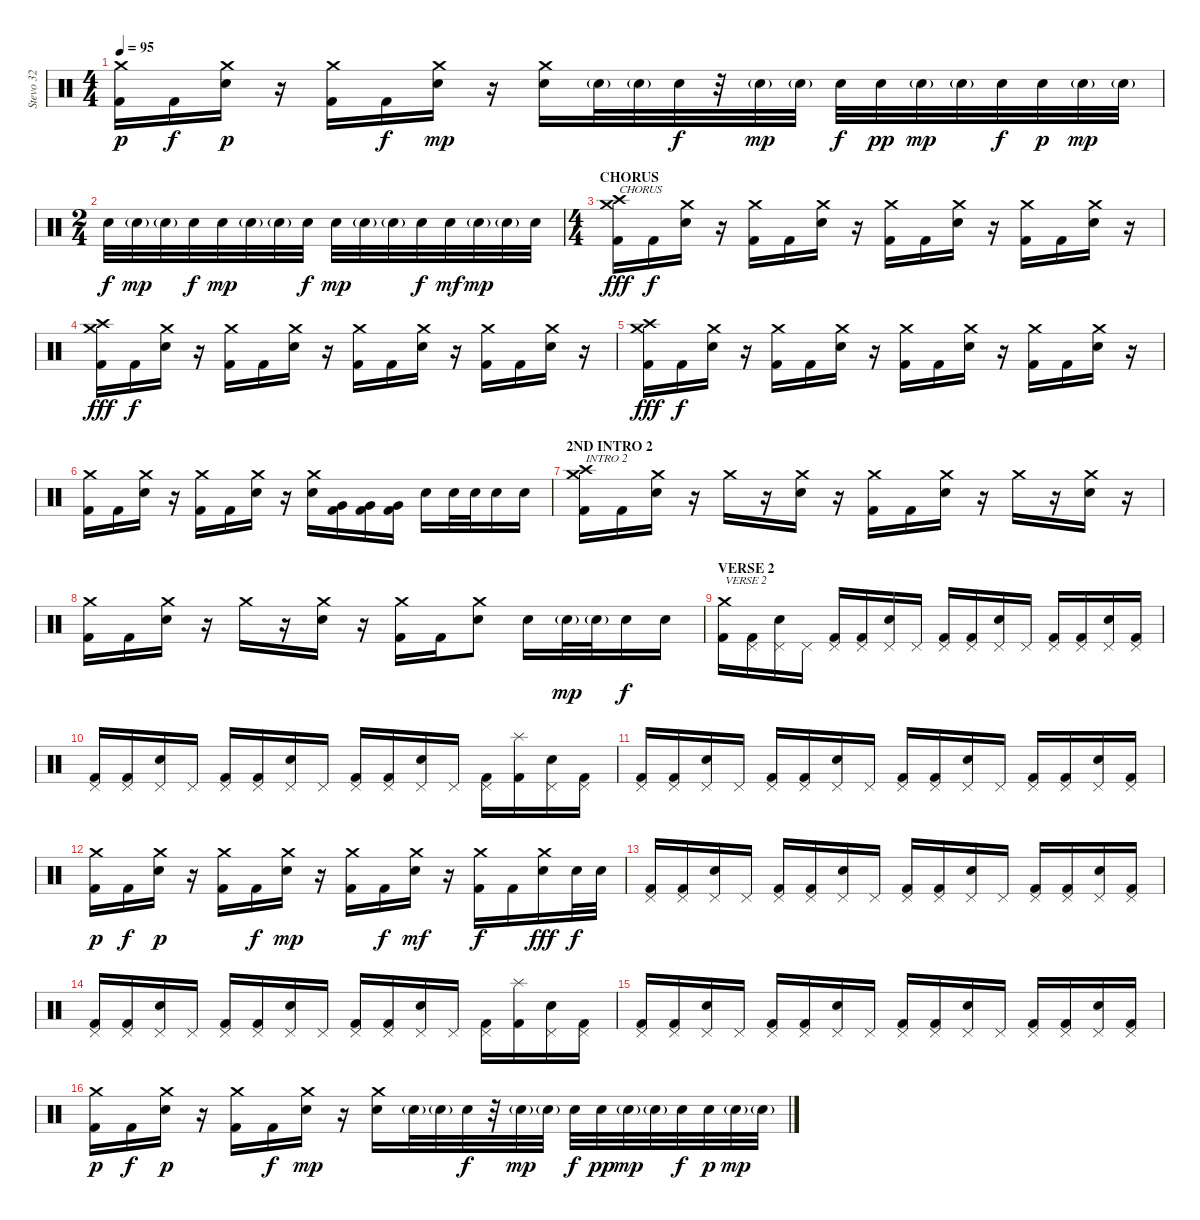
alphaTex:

\track ("Stevo 32" "Stevo 32") {instrument percussion}
\staff {score}
\articulation defaults
\ts (4 4)
\tempo 95
\clef neutral
\ks c
("Crash medium (hit)" "Kick (hit) 2").16{dy p} "Kick (hit) 2".16{dy f} ("Crash medium (hit)" "Electric Snare (hit)").16{dy p} r.16 ("Crash medium (hit)" "Kick (hit) 2").16 "Kick (hit) 2".16{dy f} ("Crash medium (hit)" "Electric Snare (hit)").16{dy mp} r.16 ("Crash medium (hit)" "Electric Snare (hit)").16 "Electric Snare (hit)"{g}.32 "Electric Snare (hit)"{g}.32 "Electric Snare (hit)".32{dy f} r.32 "Electric Snare (hit)"{g}.32{dy mp} "Electric Snare (hit)"{g}.32 "Electric Snare (hit)".32{dy f} "Electric Snare (hit)".32{dy pp} "Electric Snare (hit)"{g}.32{dy mp} "Electric Snare (hit)"{g}.32 "Electric Snare (hit)".32{dy f} "Electric Snare (hit)".32{dy p} "Electric Snare (hit)"{g}.32{dy mp} "Electric Snare (hit)"{g}.32 |
\ts (2 4)
"Electric Snare (hit)".32{dy f} "Electric Snare (hit)"{g}.32{dy mp} "Electric Snare (hit)"{g}.32 "Electric Snare (hit)".32{dy f} "Electric Snare (hit)".32{dy mp} "Electric Snare (hit)"{g}.32 "Electric Snare (hit)"{g}.32 "Electric Snare (hit)".32{dy f} "Electric Snare (hit)".32{dy mp} "Electric Snare (hit)"{g}.32 "Electric Snare (hit)"{g}.32 "Electric Snare (hit)".32{dy f} "Electric Snare (hit)".32{dy mf} "Electric Snare (hit)"{g}.32{dy mp} "Electric Snare (hit)"{g}.32 "Electric Snare (hit)".32 |
\ts (4 4)
\section ("" "CHORUS")
("Crash high (hit)" "Crash medium (hit)" "Kick (hit) 2").16{txt "CHORUS" dy fff} "Kick (hit) 2".16{dy f} ("Crash medium (hit)" "Electric Snare (hit)").16 r.16 ("Crash medium (hit)" "Kick (hit) 2").16 "Kick (hit) 2".16 ("Crash medium (hit)" "Electric Snare (hit)").16 r.16 ("Crash medium (hit)" "Kick (hit) 2").16 "Kick (hit) 2".16 ("Crash medium (hit)" "Electric Snare (hit)").16 r.16 ("Crash medium (hit)" "Kick (hit) 2").16 "Kick (hit) 2".16 ("Crash medium (hit)" "Electric Snare (hit)").16 r.16 |
("Crash high (hit)" "Crash medium (hit)" "Kick (hit) 2").16{dy fff} "Kick (hit) 2".16{dy f} ("Crash medium (hit)" "Electric Snare (hit)").16 r.16 ("Crash medium (hit)" "Kick (hit) 2").16 "Kick (hit) 2".16 ("Crash medium (hit)" "Electric Snare (hit)").16 r.16 ("Crash medium (hit)" "Kick (hit) 2").16 "Kick (hit) 2".16 ("Crash medium (hit)" "Electric Snare (hit)").16 r.16 ("Crash medium (hit)" "Kick (hit) 2").16 "Kick (hit) 2".16 ("Crash medium (hit)" "Electric Snare (hit)").16 r.16 |
("Crash high (hit)" "Crash medium (hit)" "Kick (hit) 2").16{dy fff} "Kick (hit) 2".16{dy f} ("Crash medium (hit)" "Electric Snare (hit)").16 r.16 ("Crash medium (hit)" "Kick (hit) 2").16 "Kick (hit) 2".16 ("Crash medium (hit)" "Electric Snare (hit)").16 r.16 ("Crash medium (hit)" "Kick (hit) 2").16 "Kick (hit) 2".16 ("Crash medium (hit)" "Electric Snare (hit)").16 r.16 ("Crash medium (hit)" "Kick (hit) 2").16 "Kick (hit) 2".16 ("Crash medium (hit)" "Electric Snare (hit)").16 r.16 |
("Crash medium (hit)" "Kick (hit) 2").16 "Kick (hit) 2".16 ("Crash medium (hit)" "Electric Snare (hit)").16 r.16 ("Crash medium (hit)" "Kick (hit) 2").16 "Kick (hit) 2".16 ("Crash medium (hit)" "Electric Snare (hit)").16 r.16 ("Crash medium (hit)" "Electric Snare (hit)").16 ("Very Low Tom (hit)" "Kick (hit) 2").16 ("Very Low Tom (hit)" "Kick (hit) 2").16 ("Very Low Tom (hit)" "Kick (hit) 2").16 "Electric Snare (hit)".16 "Electric Snare (hit)".32 "Electric Snare (hit)".32 "Electric Snare (hit)".16 "Electric Snare (hit)".16 |
\section ("" "2ND INTRO 2")
("Crash high (hit)" "Crash medium (hit)" "Kick (hit) 2").16{txt "INTRO 2"} "Kick (hit) 2".16 ("Crash medium (hit)" "Electric Snare (hit)").16 r.16 "Crash medium (hit)".16 r.16 ("Crash medium (hit)" "Electric Snare (hit)").16 r.16 ("Crash medium (hit)" "Kick (hit) 2").16 "Kick (hit) 2".16 ("Crash medium (hit)" "Electric Snare (hit)").16 r.16 "Crash medium (hit)".16 r.16 ("Crash medium (hit)" "Electric Snare (hit)").16 r.16 |
("Crash medium (hit)" "Kick (hit) 2").16 "Kick (hit) 2".16 ("Crash medium (hit)" "Electric Snare (hit)").16 r.16 "Crash medium (hit)".16 r.16 ("Crash medium (hit)" "Electric Snare (hit)").16 r.16 ("Crash medium (hit)" "Kick (hit) 2").16 "Kick (hit) 2".16 ("Crash medium (hit)" "Electric Snare (hit)").8 "Electric Snare (hit)".16 "Electric Snare (hit)"{g}.32{dy mp} "Electric Snare (hit)"{g}.32 "Electric Snare (hit)".16{dy f} "Electric Snare (hit)".16 |
\section ("" "VERSE 2")
("Crash medium (hit)" "Kick (hit) 2").16{txt "VERSE 2"} ("Pedal Hi-Hat (hit)" "Kick (hit) 2").16 ("Pedal Hi-Hat (hit)" "Electric Snare (hit)").16 "Pedal Hi-Hat (hit)".16 ("Pedal Hi-Hat (hit)" "Kick (hit) 2").16 ("Pedal Hi-Hat (hit)" "Kick (hit) 2").16 ("Pedal Hi-Hat (hit)" "Electric Snare (hit)").16 "Pedal Hi-Hat (hit)".16 ("Pedal Hi-Hat (hit)" "Kick (hit) 2").16 ("Pedal Hi-Hat (hit)" "Kick (hit) 2").16 ("Pedal Hi-Hat (hit)" "Electric Snare (hit)").16 "Pedal Hi-Hat (hit)".16 ("Pedal Hi-Hat (hit)" "Kick (hit) 2").16 ("Pedal Hi-Hat (hit)" "Kick (hit) 2").16 ("Pedal Hi-Hat (hit)" "Electric Snare (hit)").16 ("Pedal Hi-Hat (hit)" "Kick (hit) 2").16 |
("Pedal Hi-Hat (hit)" "Kick (hit) 2").16 ("Pedal Hi-Hat (hit)" "Kick (hit) 2").16 ("Pedal Hi-Hat (hit)" "Electric Snare (hit)").16 "Pedal Hi-Hat (hit)".16 ("Pedal Hi-Hat (hit)" "Kick (hit) 2").16 ("Pedal Hi-Hat (hit)" "Kick (hit) 2").16 ("Pedal Hi-Hat (hit)" "Electric Snare (hit)").16 "Pedal Hi-Hat (hit)".16 ("Pedal Hi-Hat (hit)" "Kick (hit) 2").16 ("Pedal Hi-Hat (hit)" "Kick (hit) 2").16 ("Pedal Hi-Hat (hit)" "Electric Snare (hit)").16 "Pedal Hi-Hat (hit)".16 ("Pedal Hi-Hat (hit)" "Kick (hit) 2").16 ("Splash (hit)" "Kick (hit) 2").16 ("Pedal Hi-Hat (hit)" "Electric Snare (hit)").16 ("Pedal Hi-Hat (hit)" "Kick (hit) 2").16 |
("Pedal Hi-Hat (hit)" "Kick (hit) 2").16 ("Pedal Hi-Hat (hit)" "Kick (hit) 2").16 ("Pedal Hi-Hat (hit)" "Electric Snare (hit)").16 "Pedal Hi-Hat (hit)".16 ("Pedal Hi-Hat (hit)" "Kick (hit) 2").16 ("Pedal Hi-Hat (hit)" "Kick (hit) 2").16 ("Pedal Hi-Hat (hit)" "Electric Snare (hit)").16 "Pedal Hi-Hat (hit)".16 ("Pedal Hi-Hat (hit)" "Kick (hit) 2").16 ("Pedal Hi-Hat (hit)" "Kick (hit) 2").16 ("Pedal Hi-Hat (hit)" "Electric Snare (hit)").16 "Pedal Hi-Hat (hit)".16 ("Pedal Hi-Hat (hit)" "Kick (hit) 2").16 ("Pedal Hi-Hat (hit)" "Kick (hit) 2").16 ("Pedal Hi-Hat (hit)" "Electric Snare (hit)").16 ("Pedal Hi-Hat (hit)" "Kick (hit) 2").16 |
("Crash medium (hit)" "Kick (hit) 2").16{dy p} "Kick (hit) 2".16{dy f} ("Crash medium (hit)" "Electric Snare (hit)").16{dy p} r.16 ("Crash medium (hit)" "Kick (hit) 2").16 "Kick (hit) 2".16{dy f} ("Crash medium (hit)" "Electric Snare (hit)").16{dy mp} r.16 ("Crash medium (hit)" "Kick (hit) 2").16 "Kick (hit) 2".16{dy f} ("Crash medium (hit)" "Electric Snare (hit)").16{dy mf} r.16 ("Crash medium (hit)" "Kick (hit) 2").16{dy f} "Kick (hit) 2".16 ("Crash medium (hit)" "Electric Snare (hit)").16{dy fff} "Electric Snare (hit)".32{dy f} "Electric Snare (hit)".32 |
("Pedal Hi-Hat (hit)" "Kick (hit) 2").16 ("Pedal Hi-Hat (hit)" "Kick (hit) 2").16 ("Pedal Hi-Hat (hit)" "Electric Snare (hit)").16 "Pedal Hi-Hat (hit)".16 ("Pedal Hi-Hat (hit)" "Kick (hit) 2").16 ("Pedal Hi-Hat (hit)" "Kick (hit) 2").16 ("Pedal Hi-Hat (hit)" "Electric Snare (hit)").16 "Pedal Hi-Hat (hit)".16 ("Pedal Hi-Hat (hit)" "Kick (hit) 2").16 ("Pedal Hi-Hat (hit)" "Kick (hit) 2").16 ("Pedal Hi-Hat (hit)" "Electric Snare (hit)").16 "Pedal Hi-Hat (hit)".16 ("Pedal Hi-Hat (hit)" "Kick (hit) 2").16 ("Pedal Hi-Hat (hit)" "Kick (hit) 2").16 ("Pedal Hi-Hat (hit)" "Electric Snare (hit)").16 ("Pedal Hi-Hat (hit)" "Kick (hit) 2").16 |
("Pedal Hi-Hat (hit)" "Kick (hit) 2").16 ("Pedal Hi-Hat (hit)" "Kick (hit) 2").16 ("Pedal Hi-Hat (hit)" "Electric Snare (hit)").16 "Pedal Hi-Hat (hit)".16 ("Pedal Hi-Hat (hit)" "Kick (hit) 2").16 ("Pedal Hi-Hat (hit)" "Kick (hit) 2").16 ("Pedal Hi-Hat (hit)" "Electric Snare (hit)").16 "Pedal Hi-Hat (hit)".16 ("Pedal Hi-Hat (hit)" "Kick (hit) 2").16 ("Pedal Hi-Hat (hit)" "Kick (hit) 2").16 ("Pedal Hi-Hat (hit)" "Electric Snare (hit)").16 "Pedal Hi-Hat (hit)".16 ("Pedal Hi-Hat (hit)" "Kick (hit) 2").16 ("Splash (hit)" "Kick (hit) 2").16 ("Pedal Hi-Hat (hit)" "Electric Snare (hit)").16 ("Pedal Hi-Hat (hit)" "Kick (hit) 2").16 |
("Pedal Hi-Hat (hit)" "Kick (hit) 2").16 ("Pedal Hi-Hat (hit)" "Kick (hit) 2").16 ("Pedal Hi-Hat (hit)" "Electric Snare (hit)").16 "Pedal Hi-Hat (hit)".16 ("Pedal Hi-Hat (hit)" "Kick (hit) 2").16 ("Pedal Hi-Hat (hit)" "Kick (hit) 2").16 ("Pedal Hi-Hat (hit)" "Electric Snare (hit)").16 "Pedal Hi-Hat (hit)".16 ("Pedal Hi-Hat (hit)" "Kick (hit) 2").16 ("Pedal Hi-Hat (hit)" "Kick (hit) 2").16 ("Pedal Hi-Hat (hit)" "Electric Snare (hit)").16 "Pedal Hi-Hat (hit)".16 ("Pedal Hi-Hat (hit)" "Kick (hit) 2").16 ("Pedal Hi-Hat (hit)" "Kick (hit) 2").16 ("Pedal Hi-Hat (hit)" "Electric Snare (hit)").16 ("Pedal Hi-Hat (hit)" "Kick (hit) 2").16 |
("Crash medium (hit)" "Kick (hit) 2").16{dy p} "Kick (hit) 2".16{dy f} ("Crash medium (hit)" "Electric Snare (hit)").16{dy p} r.16 ("Crash medium (hit)" "Kick (hit) 2").16 "Kick (hit) 2".16{dy f} ("Crash medium (hit)" "Electric Snare (hit)").16{dy mp} r.16 ("Crash medium (hit)" "Electric Snare (hit)").16 "Electric Snare (hit)"{g}.32 "Electric Snare (hit)"{g}.32 "Electric Snare (hit)".32{dy f} r.32 "Electric Snare (hit)"{g}.32{dy mp} "Electric Snare (hit)"{g}.32 "Electric Snare (hit)".32{dy f} "Electric Snare (hit)".32{dy pp} "Electric Snare (hit)"{g}.32{dy mp} "Electric Snare (hit)"{g}.32 "Electric Snare (hit)".32{dy f} "Electric Snare (hit)".32{dy p} "Electric Snare (hit)"{g}.32{dy mp} "Electric Snare (hit)"{g}.32
